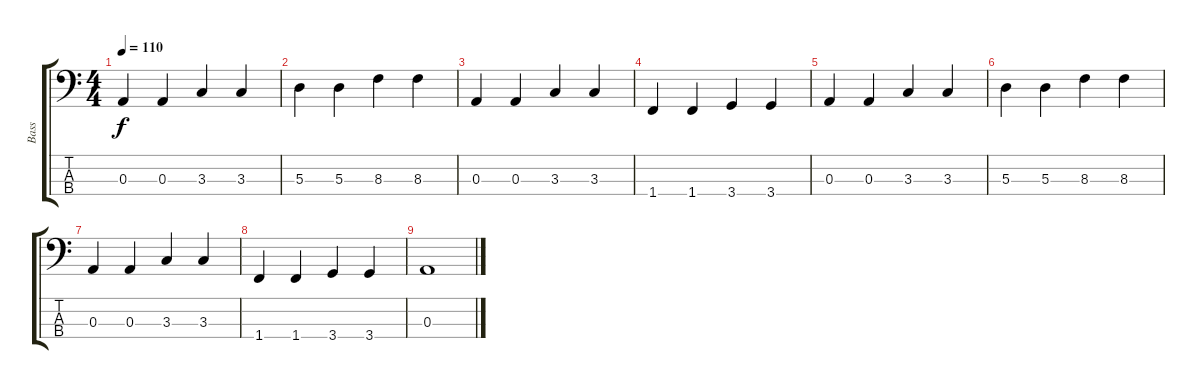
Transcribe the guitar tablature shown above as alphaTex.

\track ("Bass" "Bass") {instrument electricbassfinger}
\staff {score tabs}
\tuning (G2 D2 A1 E1) {hide}
\ts (4 4)
\tempo 110
\clef f4
\ks c
0.3.4{dy f} 0.3.4 3.3.4 3.3.4 |
5.3.4 5.3.4 8.3.4 8.3.4 |
0.3.4 0.3.4 3.3.4 3.3.4 |
1.4.4 1.4.4 3.4.4 3.4.4 |
0.3.4 0.3.4 3.3.4 3.3.4 |
5.3.4 5.3.4 8.3.4 8.3.4 |
0.3.4 0.3.4 3.3.4 3.3.4 |
1.4.4 1.4.4 3.4.4 3.4.4 |
0.3.1
